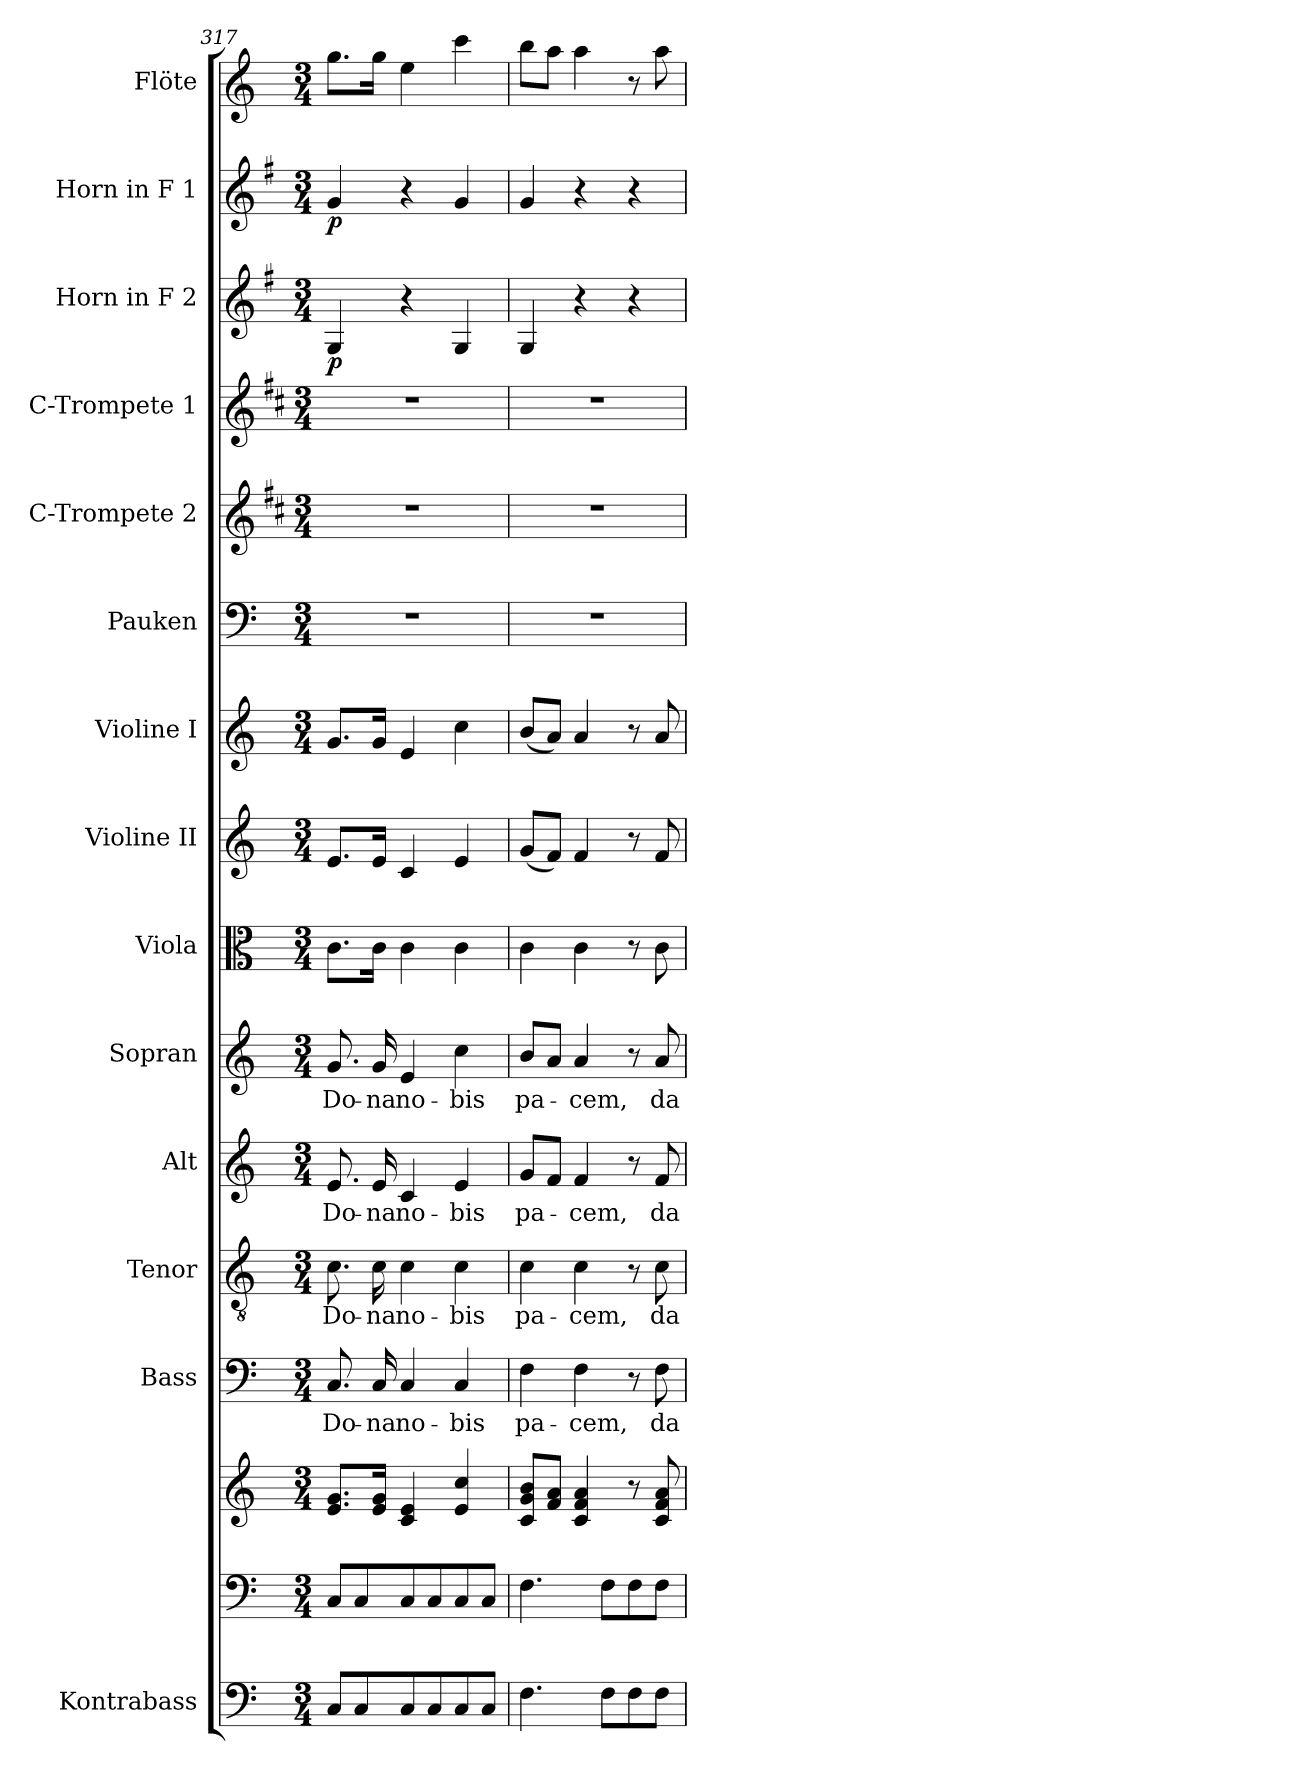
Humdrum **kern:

**kern	**kern	**kern	**kern	**text	**kern	**text	**kern	**text	**kern	**text	**kern	**kern	**kern	**kern	**kern	**kern	**kern	**dynam	**kern	**dynam	**kern
*part15	*part14	*part14	*part13	*part13	*part12	*part12	*part11	*part11	*part10	*part10	*part9	*part8	*part7	*part6	*part5	*part4	*part3	*part3	*part2	*part2	*part1
*staff16	*staff15	*staff14	*staff13	*staff13	*staff12	*staff12	*staff11	*staff11	*staff10	*staff10	*staff9	*staff8	*staff7	*staff6	*staff5	*staff4	*staff3	*staff3	*staff2	*staff2	*staff1
*I"Kontrabass	*	*	*I"Bass	*	*I"Tenor	*	*I"Alt	*	*I"Sopran	*	*I"Viola	*I"Violine II	*I"Violine I	*I"Pauken	*I"C-Trompete 2	*I"C-Trompete 1	*I"Horn in F 2	*	*I"Horn in F 1	*	*I"Flöte
*I'Kb.	*	*	*I'B.	*	*I'T.	*	*I'A.	*	*I'S.	*	*I'Vla.	*I'Vl. II	*I'Vl. I	*I'Pk.	*I'C Trp. 2	*I'C Trp. 1	*	*	*	*	*I'Fl.
*clefF4	*clefF4	*clefG2	*clefF4	*	*clefGv2	*	*clefG2	*	*clefG2	*	*clefC3	*clefG2	*clefG2	*clefF4	*clefG2	*clefG2	*clefG2	*	*clefG2	*	*clefG2
*ITrd7c12	*	*	*	*	*	*	*	*	*	*	*	*	*	*	*ITrd1c2	*ITrd1c2	*ITrd4c7	*	*ITrd4c7	*	*
*k[]	*k[]	*k[]	*k[]	*	*k[]	*	*k[]	*	*k[]	*	*k[]	*k[]	*k[]	*k[]	*k[]	*k[]	*k[]	*	*k[]	*	*k[]
*C:	*C:	*C:	*C:	*	*C:	*	*C:	*	*C:	*	*C:	*C:	*C:	*C:	*C:	*C:	*C:	*	*C:	*	*C:
*M3/4	*M3/4	*M3/4	*M3/4	*	*M3/4	*	*M3/4	*	*M3/4	*	*M3/4	*M3/4	*M3/4	*M3/4	*M3/4	*M3/4	*M3/4	*	*M3/4	*	*M3/4
=317	=317	=317	=317	=317	=317	=317	=317	=317	=317	=317	=317	=317	=317	=317	=317	=317	=317	=317	=317	=317	=317
!	!	!	!	!LO:LY:b	!	!LO:LY:b	!	!LO:LY:b	!	!LO:LY:b	!	!	!	!	!	!	!	!LO:DY:b	!	!LO:DY:b	!
8CC/L	8C/L	8.e/ 8.g/L	8.C/	Do-	8.c\	Do-	8.e/	Do-	8.g/	Do-	8.c\L	8.e/L	8.g/L	2.r	2.r	2.r	4C/	p	4c/	p	8.gg\L
8CC/	8C/	.	.	.	.	.	.	.	.	.	.	.	.	.	.	.	.	.	.	.	.
!	!	!	!	!LO:LY:b	!	!LO:LY:b	!	!LO:LY:b	!	!LO:LY:b	!	!	!	!	!	!	!	!	!	!	!
.	.	16e/ 16g/Jk	16C/	-na	16c\	-na	16e/	-na	16g/	-na	16c\Jk	16e/Jk	16g/Jk	.	.	.	.	.	.	.	16gg\Jk
!	!	!	!	!LO:LY:b	!	!LO:LY:b	!	!LO:LY:b	!	!LO:LY:b	!	!	!	!	!	!	!	!	!	!	!
8CC/	8C/	4c/ 4e/	4C/	no-	4c\	no-	4c/	no-	4e/	no-	4c\	4c/	4e/	.	.	.	4r	.	4r	.	4ee\
8CC/	8C/	.	.	.	.	.	.	.	.	.	.	.	.	.	.	.	.	.	.	.	.
!	!	!	!	!LO:LY:b	!	!LO:LY:b	!	!LO:LY:b	!	!LO:LY:b	!	!	!	!	!	!	!	!	!	!	!
8CC/	8C/	4e/ 4cc/	4C/	-bis	4c\	-bis	4e/	-bis	4cc\	-bis	4c\	4e/	4cc\	.	.	.	4C/	.	4c/	.	4ccc\
8CC/J	8C/J	.	.	.	.	.	.	.	.	.	.	.	.	.	.	.	.	.	.	.	.
=318	=318	=318	=318	=318	=318	=318	=318	=318	=318	=318	=318	=318	=318	=318	=318	=318	=318	=318	=318	=318	=318
!	!	!	!	!LO:LY:b	!	!LO:LY:b	!	!LO:LY:b	!	!LO:LY:b	!	!	!	!	!	!	!	!	!	!	!
4.FF\	4.F\	8c/ 8g/ 8b/L	4F\	pa-	4c\	pa-	8g/L	pa-	8b/L	pa-	4c\	(<8g/L	(<8b/L	2.r	2.r	2.r	4C/	.	4c/	.	8bb\L
.	.	8f/ 8a/J	.	.	.	.	8f/J	.	8a/J	.	.	8f/J)	8a/J)	.	.	.	.	.	.	.	8aa\J
!	!	!	!	!LO:LY:b	!	!LO:LY:b	!	!LO:LY:b	!	!LO:LY:b	!	!	!	!	!	!	!	!	!	!	!
.	.	4c/ 4f/ 4a/	4F\	-cem,	4c\	-cem,	4f/	-cem,	4a/	-cem,	4c\	4f/	4a/	.	.	.	4r	.	4r	.	4aa\
8FF\L	8F\L	.	.	.	.	.	.	.	.	.	.	.	.	.	.	.	.	.	.	.	.
8FF\	8F\	8r	8r	.	8r	.	8r	.	8r	.	8r	8r	8r	.	.	.	4r	.	4r	.	8r
!	!	!	!	!LO:LY:b	!	!LO:LY:b	!	!LO:LY:b	!	!LO:LY:b	!	!	!	!	!	!	!	!	!	!	!
8FF\J	8F\J	8c/ 8f/ 8a/	8F\	da	8c\	da	8f/	da	8a/	da	8c\	8f/	8a/	.	.	.	.	.	.	.	8aa\
=	=	=	=	=	=	=	=	=	=	=	=	=	=	=	=	=	=	=	=	=	=
*-	*-	*-	*-	*-	*-	*-	*-	*-	*-	*-	*-	*-	*-	*-	*-	*-	*-	*-	*-	*-	*-
